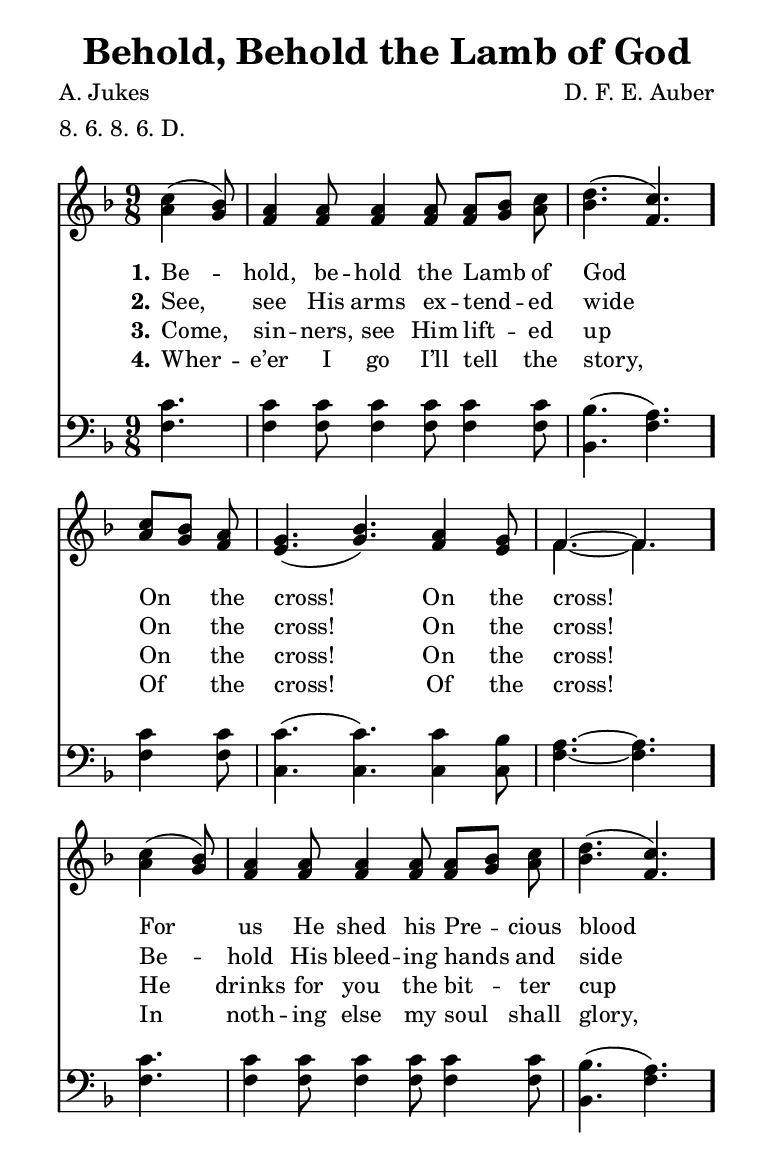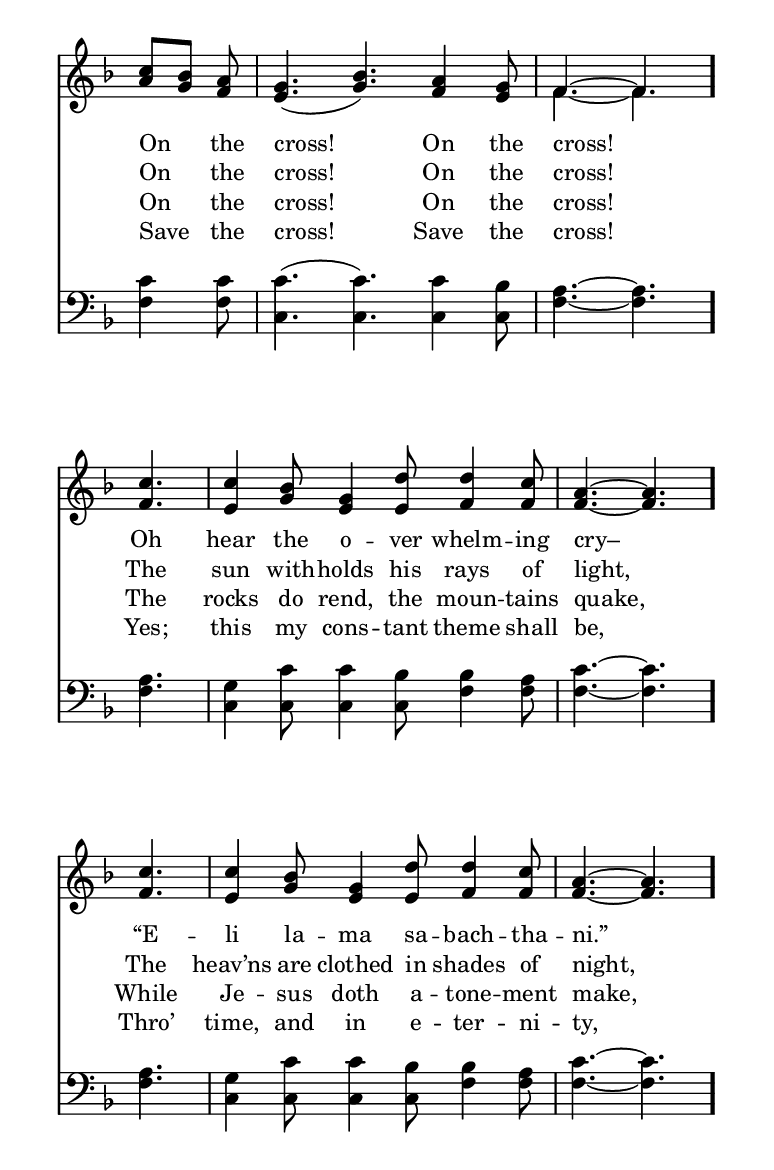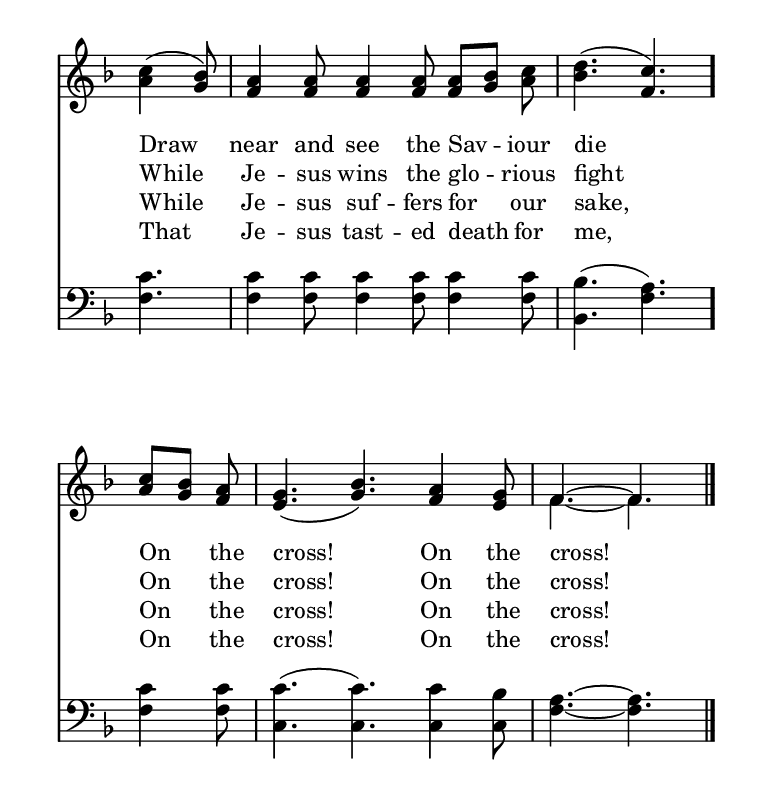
\include "common/global.ily"
\paper {
  \include "common/paper.ily"
}


\header{
  %gospel
  hymnnumber = "3"
  title = "Behold, Behold the Lamb of God"
  tunename = "Mercy’s Free"
  meter = "8. 6. 8. 6. D." % original has 8. 6. 8. 6. 8. 6. 8. 6.
  poet = "A. Jukes"
  composer = "D. F. E. Auber"
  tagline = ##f
}

global = {
  \include "common/overrides.ily"
  \autoBeamOff
  \override Staff.TimeSignature.style = #'numbered \time 9/8
  \once \override Score.MetronomeMark.transparent = ##t
  \tempo 4 = 80
  \key f \major
  \partial 4.
}

patternOne   = { c4( c8) | c4 c8 c4 c8 c8[ c8] c8 | c4.( c4.) c8[ c8] c8 | c4.( c4.) c4 c8 | c4. ~ c4. }
patternTwo   = { c4. | c4 c8 c4 c8 c4 c8 | c4. ~ c4. c4. | c4 c8 c4 c8 c4 c8 | c4. ~ c4. }
patternThree = { c4. | c4 c8 c4 c8 c4 c8 | c4.( c4.) c4 c8 | c4.( c4.) c4 c8 | c4. ~ c4. }

notesSoprano = {
\global
\relative c' {

    \changePitch \patternOne { c' bes | a a a a a bes c | d c c bes a | g bes a g | f f }
    \changePitch \patternOne { c' bes | a a a a a bes c | d c c bes a | g bes a g | f f }
    \changePitch \patternTwo { c' | c bes g d' d c | a a c | c bes g d' d c | a a }
    \changePitch \patternOne { c bes | a a a a a bes c | d c c bes a | g bes a g | f f }

    \bar "|."

}
}

notesAlto = {
\global
\relative e' {

    \changePitch \patternOne { a g | f f f f f g a | bes f a g f | e g f e | f f }
    \changePitch \patternOne { a g | f f f f f g a | bes f a g f | e g f e | f f }
    \changePitch \patternTwo { f | e g e e f f | f f f | e g e e f f | f f }
    \changePitch \patternOne { a g | f f f f f g a | bes f a g f | e g f e | f f }

}
}

notesTenor = {
\global
\relative a {

    \changePitch \patternThree { c | c c c c c c | bes a c c | c c c bes | a a }
    \changePitch \patternThree { c | c c c c c c | bes a c c | c c c bes | a a }
    \changePitch \patternTwo   { a | g c c bes bes a | c c a | g c c bes bes a | c c }
    \changePitch \patternThree { c | c c c c c c | bes a c c | c c c bes | a a }

}
}

notesBass = {
\global
\relative a {

    \changePitch \patternThree { f | f f f f f f | bes, f' f f | c c c c | f f }
    \changePitch \patternThree { f | f f f f f f | bes, f' f f | c c c c | f f }
    \changePitch \patternTwo   { f | c c c c f f | f f | f c c c c f f | f f }
    \changePitch \patternThree { f | f f f f f f | bes, f' f f | c c c c | f f }

}
}

wordsA = \lyricmode {
\set stanza = "1."

    Be -- hold, be -- hold the Lamb of God \bar "."
    On the cross! On the cross! \bar "." \break
    For us He shed his Pre -- cious blood \bar "."
    On the cross! On the cross! \bar "." \break
    Oh hear the o -- ver whelm -- ing cry– \bar "."
    “E -- li la -- ma sa -- bach -- tha -- ni.” \bar "." \break
    Draw near and see the Sav -- iour die \bar "."
    On the cross! On the cross! \bar "."

}

wordsB = \lyricmode {
\set stanza = "2."

    See, see His arms ex -- tend -- ed wide
    On the cross! On the cross! \bar "."
    Be -- hold His bleed -- ing hands and side
    On the cross! On the cross! \bar "."
    The sun with -- holds his rays of light,
    The heav’ns are clothed in shades of night,
    While Je -- sus wins the glo -- rious fight
    On the cross! On the cross! \bar "."

}

wordsC = \lyricmode {
\set stanza = "3."

    Come, sin -- ners, see Him lift -- ed up
    On the cross! On the cross! \bar "."
    He drinks for you the bit -- ter cup
    On the cross! On the cross! \bar "."
    The rocks do rend, the moun -- tains quake,
    While Je -- sus doth a -- tone -- ment make,
    While Je -- sus suf -- fers for our sake,
    On the cross! On the cross! \bar "."

}

wordsD = \lyricmode {
\set stanza = "4."

    Wher -- e’er I go I’ll tell the story,
    Of the cross! Of the cross! \bar "."
    In noth -- ing else my soul shall glory,
    Save the cross! Save the cross! \bar "."
    Yes; this my cons -- tant theme shall be,
    Thro’ time, and in e -- ter -- ni -- ty,
    That Je -- sus tast -- ed death for me,
    On the cross! On the cross! \bar "."

}


\score {
  \context ChoirStaff <<
    \context Staff = upper <<
      \set Staff.autoBeaming = ##f
      \set ChoirStaff.systemStartDelimiter = #'SystemStartBar
      \set ChoirStaff.printPartCombineTexts = ##f
      \partcombine #'(2 . 9) \notesSoprano \notesAlto
      \context NullVoice = sopranos { \voiceOne << \notesSoprano >> }
      \context NullVoice = altos { \voiceTwo << \notesAlto >> }
      \context Lyrics = one   \lyricsto sopranos \wordsA
      \context Lyrics = two   \lyricsto sopranos \wordsB
      \context Lyrics = three \lyricsto sopranos \wordsC
      \context Lyrics = four  \lyricsto sopranos \wordsD
    >>
    \context Staff = men <<
      \set Staff.autoBeaming = ##f
      \clef bass
      \set ChoirStaff.printPartCombineTexts = ##f
      \partcombine #'(2 . 9) \notesTenor \notesBass
      \context NullVoice = tenors { \voiceOne << \notesTenor >> }
      \context NullVoice = basses { \voiceTwo << \notesBass >> }
    >>
  >>
  \layout {
    \include "common/layout.ily"
  }
  \midi{
    \include "common/midi.ily"
  }
}

\version "2.19.49"  % necessary for upgrading to future LilyPond versions.

